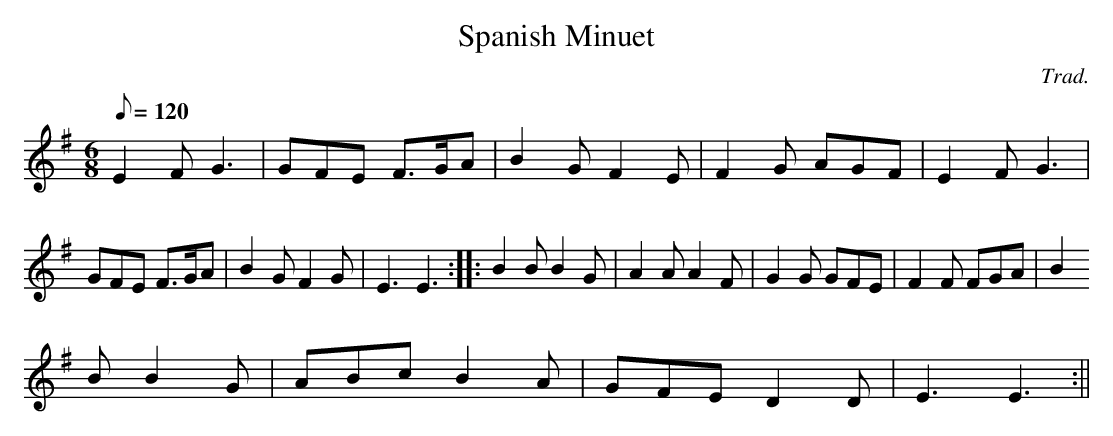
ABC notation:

X:1
T:Spanish Minuet
M:6/8
L:1/8
Q:120
C:Trad.
K:G
E2 F G3 | GFE F>GA | B2 G F2 E | F2 G AGF | E2 F G3 |
GFE F>GA|B2 G F2 G|E3 E3:||:B2 B B2 G|A2 A A2 F|G2 G GFE|F2 F FGA| B2
B B2 G | ABc B2 A | GFE D2 D | E3 E3 :||
